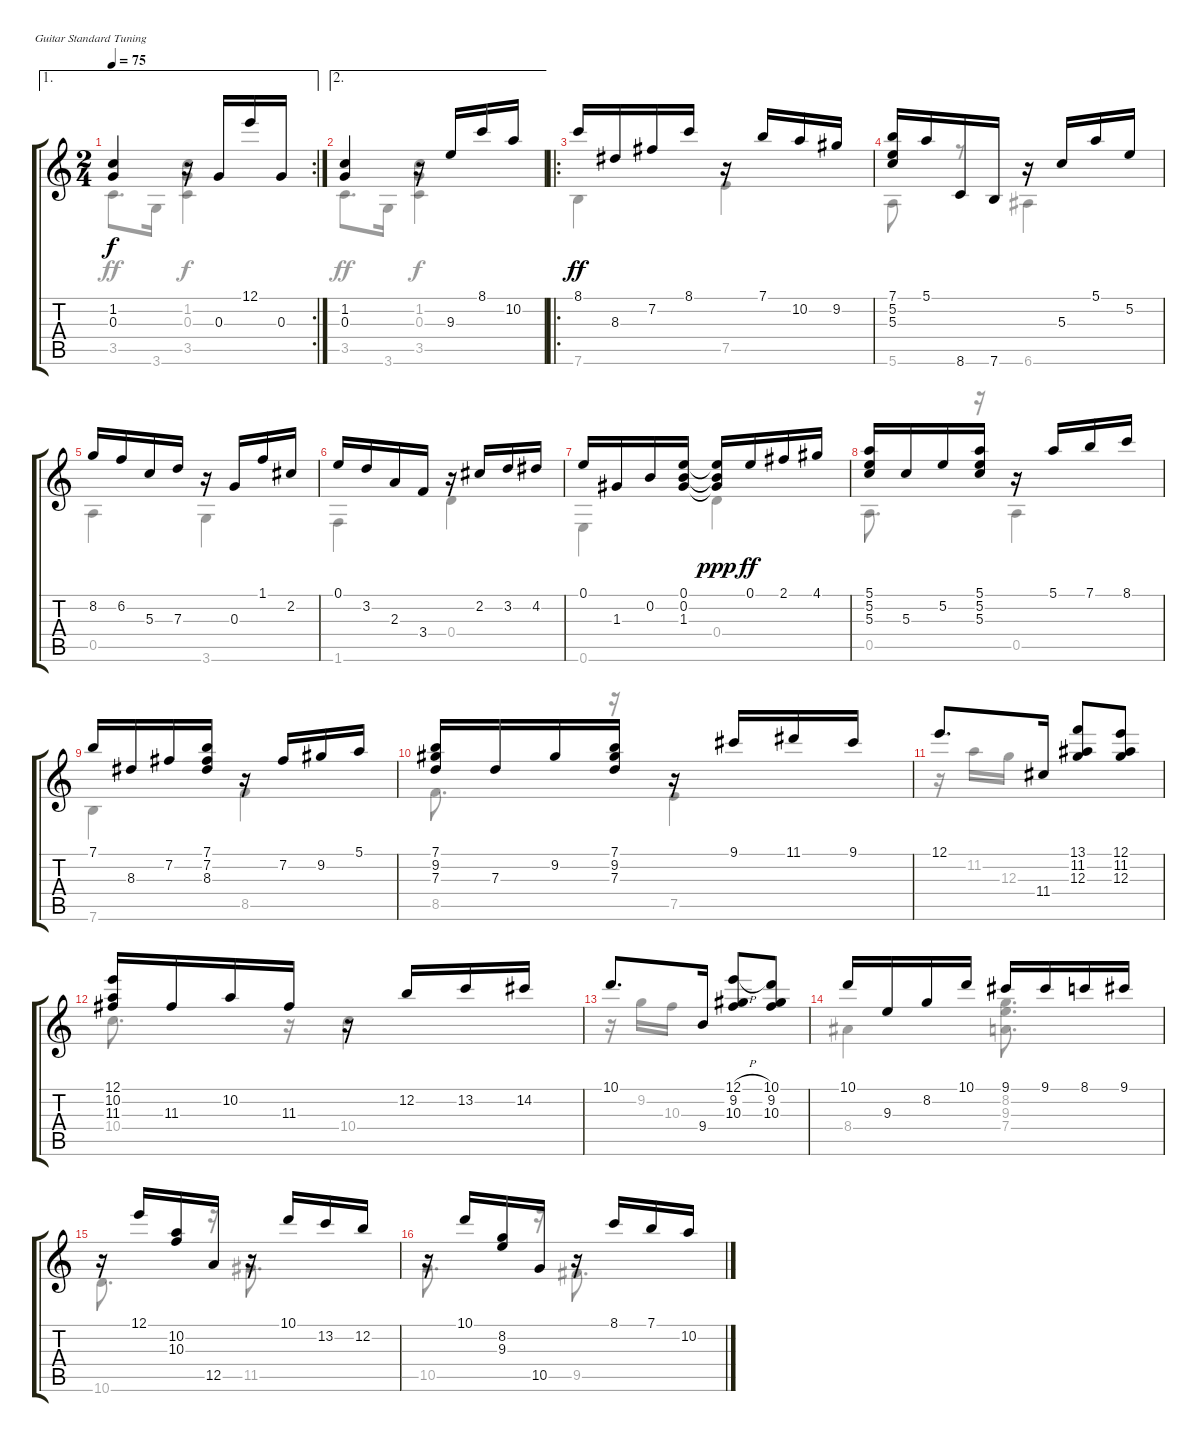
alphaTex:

\bracketExtendMode groupsimilarinstruments
\firstSystemTrackNameOrientation horizontal
\otherSystemsTrackNameOrientation horizontal
\track "" {instrument acousticguitarnylon}
\staff {score tabs}
\tuning (E4 B3 G3 D3 A2 E2)
\voice
\ae 1
\rc 2
\ts (2 4)
\tempo 75
\clef g2
\ks c
(1.2 0.3).4{dy f} r.16 0.3.16 12.1.16 0.3.16 |
\ae 2
(1.2 0.3).4 r.16 9.3.16 8.1.16 10.2.16 |
\ro
8.1.16{dy ff} 8.3.16 7.2.16 8.1.16 r.16 7.1.16 10.2.16 9.2.16 |
(7.1 5.2 5.3).16 5.1.16 8.6.16 7.6.16 r.16 5.3.16 5.1.16 5.2.16 |
8.2.16 6.2.16 5.3.16 7.3.16 r.16 0.3.16 1.1.16 2.2.16 |
0.1.16 3.2.16 2.3.16 3.4.16 r.16 2.2.16 3.2.16 4.2.16 |
0.1.16 1.3.16 0.2.16 (0.1 0.2 1.3).16 (0.1{t} 0.2{t} 1.3{t}).16{dy ppp} 0.1.16{dy ff} 2.1.16 4.1.16 |
(5.1 5.2 5.3).16 5.3.16 5.2.16 (5.1 5.2 5.3).16 r.16 5.1.16 7.1.16 8.1.16 |
7.1.16 8.3.16 7.2.16 (7.1 7.2 8.3).16 r.16 7.2.16 9.2.16 5.1.16 |
(7.1 9.2 7.3).16 7.3.16 9.2.16 (7.1 9.2 7.3).16 r.16 9.1.16 11.1.16 9.1.16 |
12.1.8{d} 11.4.16 (13.1 11.2 12.3).8 (12.1 11.2 12.3).8 |
(12.1 10.2 11.3).16 11.3.16 10.2.16 11.3.16 r.16 12.2.16 13.2.16 14.2.16 |
10.1.8{d} 9.4.16 (12.1{h} 9.2 10.3).8 (10.1 9.2 10.3).8 |
10.1.16 9.3.16 8.2.16 10.1.16 9.1.16 9.1.16 8.1.16 9.1.16 |
r.16 12.1.16 (10.2 10.3).16 12.5.16 r.16 10.1.16 13.2.16 12.2.16 |
r.16 10.1.16 (8.2 9.3).16 10.5.16 r.16 8.1.16 7.1.16 10.2.16
\voice
\clef g2
\ottava regular
\simile none
\ks c
3.5.8{d dy ff} 3.6.16 (1.2 0.3 3.5).4{dy f} |
3.5.8{d dy ff} 3.6.16 (1.2 0.3 3.5).4{dy f} |
7.6.4{dy ff} 7.5.4 |
5.6.8 r.8 6.6.4 |
0.5.4 3.6.4 |
1.6.4 0.4.4 |
0.6.4 0.4.4 |
0.5.8{d} r.16 0.5.4 |
7.6.4 8.5.4 |
8.5.8{d} r.16 7.5.4 |
r.16 11.2.16 12.3.16 |
10.4.8{d} r.16 10.4.4 |
r.16 9.2.16 10.3.16 |
8.4.4 (8.2 9.3 7.4).8{d} |
10.6.8{d} r.16 11.5.8{d} |
10.5.8{d} r.16 9.5.8{d}
